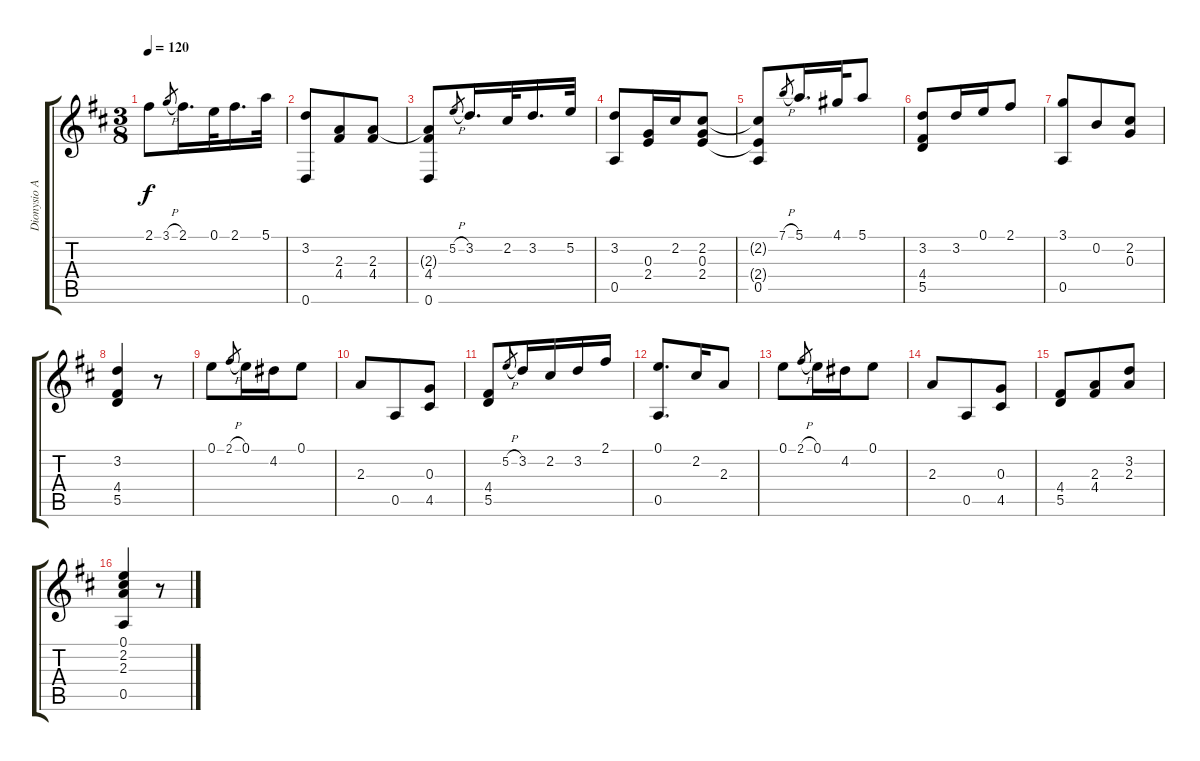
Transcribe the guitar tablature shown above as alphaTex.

\track ("Dionysio Aguado" "Dionysio A") {instrument acousticguitarnylon}
\staff {score tabs}
\tuning (E4 B3 G3 D3 A2 D2) {hide}
\ts (3 8)
\tempo 120
\clef g2
\ks d
2.1.8{dy f} 3.1{h}.8{gr} 2.1.16{d} 0.1.32 2.1.16{d} 5.1.32 |
(3.2 0.6).8 (2.3 4.4).8 (2.3 4.4).8 |
(2.3{t} 4.4 0.6).8 5.2{h}.8{gr} 3.2.16{d} 2.2.32 3.2.16{d} 5.2.32 |
(3.2 0.5).8 (0.3 2.4).16 2.2.16 (2.2 0.3 2.4).8 |
(2.2{t} 2.4{t} 0.5).8 7.1{h}.8{gr} 5.1.16{d} 4.1.32 5.1.8 |
(3.2 4.4 5.5).8 3.2.16 0.1.16 2.1.8 |
(3.1 0.5).8 0.2.8 (2.2 0.3).8 |
(3.2 4.4 5.5).4 r.8 |
0.1.8 2.1{h}.8{gr} 0.1.16 4.2.16 0.1.8 |
2.3.8 0.5.8 (0.3 4.5).8 |
(4.4 5.5).8 5.2{h}.8{gr} 3.2.16 2.2.16 3.2.16 2.1.16 |
(0.1 0.5).8{d} 2.2.16 2.3.8 |
0.1.8 2.1{h}.8{gr} 0.1.16 4.2.16 0.1.8 |
2.3.8 0.5.8 (0.3 4.5).8 |
(4.4 5.5).8 (2.3 4.4).8 (3.2 2.3).8 |
(0.1 2.2 2.3 0.5).4 r.8
